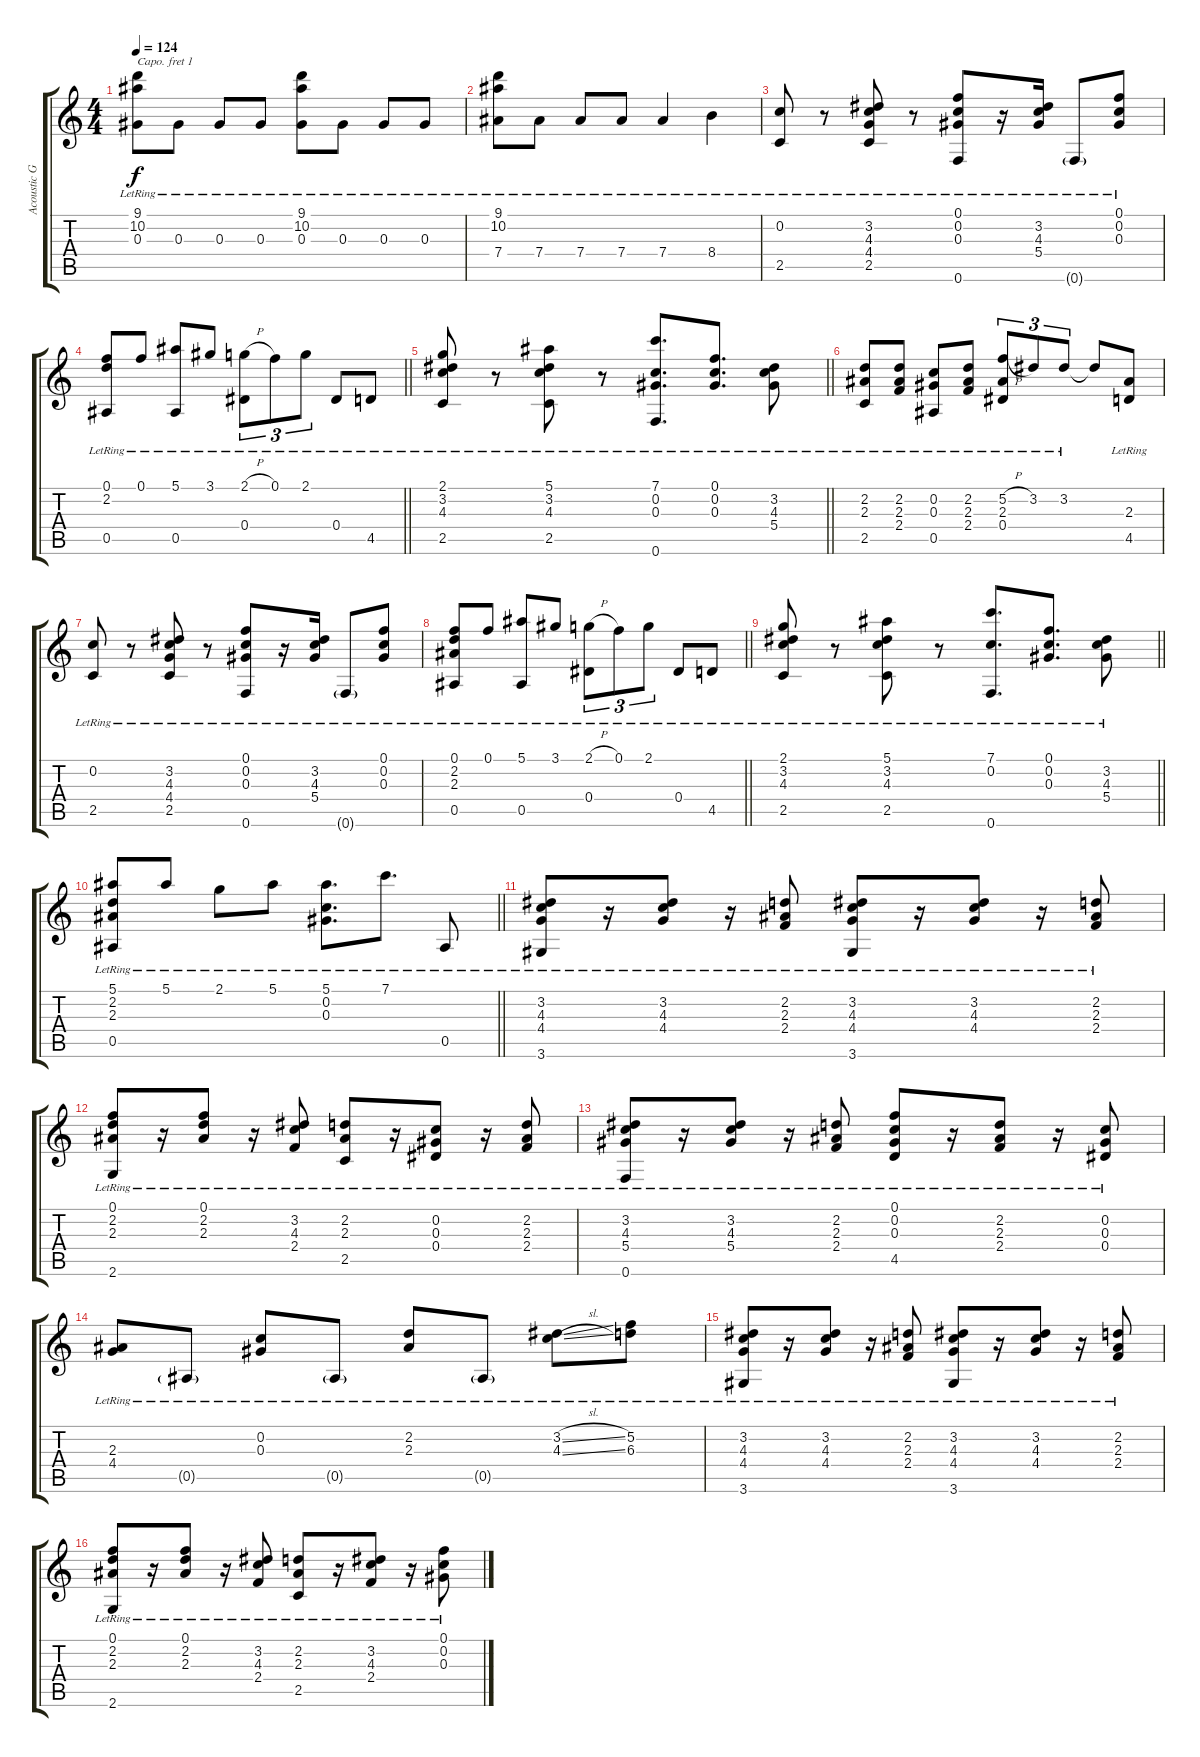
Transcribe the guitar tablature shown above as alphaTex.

\track ("Acoustic Guitar 1" "Acoustic G") {instrument acousticguitarnylon}
\staff {score tabs}
\capo 1
\tuning (E4 B3 G3 D3 A2 E2) {hide}
\ts (4 4)
\tempo 124
\clef g2
\ks c
(9.1{lr} 10.2{lr} 0.3{lr}).8{dy f} 0.3{lr}.8 0.3{lr}.8 0.3{lr}.8 (9.1{lr} 10.2{lr} 0.3{lr}).8 0.3{lr}.8 0.3{lr}.8 0.3{lr}.8 |
(9.1{lr} 10.2{lr} 7.4{lr}).8 7.4{lr}.8 7.4{lr}.8 7.4{lr}.8 7.4{lr}.4 8.4{lr}.4 |
(0.2{lr} 2.5{lr}).8 r.8 (3.2{lr} 4.3{lr} 4.4{lr} 2.5{lr}).8 r.8 (0.1{lr} 0.2{lr} 0.3{lr} 0.6{lr}).8 r.16 (3.2{lr} 4.3{lr} 5.4{lr}).16 0.6{g lr}.8 (0.1{lr} 0.2{lr} 0.3{lr}).8 |
\barLineRight lightlight
(0.1{lr} 2.2{lr} 0.5{lr}).8 0.1{lr}.8 (5.1{lr} 0.5{lr}).8 3.1{lr}.8 (2.1{h lr} 0.4{lr}).8{tu (3 2)} 0.1{lr}.8{tu (3 2)} 2.1{lr}.8{tu (3 2)} 0.4{lr}.8 4.5{lr}.8 |
\barLineRight lightlight
(2.1{lr} 3.2{lr} 4.3{lr} 2.5{lr}).8 r.8 (5.1{lr} 3.2{lr} 4.3{lr} 2.5{lr}).8 r.8 (7.1{lr} 0.2{lr} 0.3{lr} 0.6{lr}).8{d} (0.1{lr} 0.2{lr} 0.3{lr}).8{d} (3.2{lr} 4.3{lr} 5.4{lr}).8 |
(2.2{lr} 2.3{lr} 2.5{lr}).8 (2.2{lr} 2.3{lr} 2.4{lr}).8 (0.2{lr} 0.3{lr} 0.5{lr}).8 (2.2{lr} 2.3{lr} 2.4{lr}).8 (5.2{h lr} 2.3{lr} 0.4{lr}).8{tu (3 2)} 3.2{lr}.8{tu (3 2)} 3.2{lr}.8{tu (3 2)} 3.2{t}.8 (2.3{lr} 4.5{lr}).8 |
(0.2{lr} 2.5{lr}).8 r.8 (3.2{lr} 4.3{lr} 4.4{lr} 2.5{lr}).8 r.8 (0.1{lr} 0.2{lr} 0.3{lr} 0.6{lr}).8 r.16 (3.2{lr} 4.3{lr} 5.4{lr}).16 0.6{g lr}.8 (0.1{lr} 0.2{lr} 0.3{lr}).8 |
\barLineRight lightlight
(0.1{lr} 2.2{lr} 2.3{lr} 0.5{lr}).8 0.1{lr}.8 (5.1{lr} 0.5{lr}).8 3.1{lr}.8 (2.1{h lr} 0.4{lr}).8{tu (3 2)} 0.1{lr}.8{tu (3 2)} 2.1{lr}.8{tu (3 2)} 0.4{lr}.8 4.5{lr}.8 |
\barLineRight lightlight
(2.1{lr} 3.2{lr} 4.3{lr} 2.5{lr}).8 r.8 (5.1{lr} 3.2{lr} 4.3{lr} 2.5{lr}).8 r.8 (7.1{lr} 0.2{lr} 0.6{lr}).8{d} (0.1{lr} 0.2{lr} 0.3{lr}).8{d} (3.2{lr} 4.3{lr} 5.4{lr}).8 |
\barLineRight lightlight
(5.1{lr} 2.2{lr} 2.3{lr} 0.5{lr}).8 5.1{lr}.8 2.1{lr}.8 5.1{lr}.8 (5.1{lr} 0.2{lr} 0.3{lr}).8{d} 7.1{lr}.8{d} 0.5{lr}.8 |
(3.2{lr} 4.3{lr} 4.4{lr} 3.6{lr}).8 r.16 (3.2{lr} 4.3{lr} 4.4{lr}).8 r.16 (2.2{lr} 2.3{lr} 2.4{lr}).8 (3.2{lr} 4.3{lr} 4.4{lr} 3.6{lr}).8 r.16 (3.2{lr} 4.3{lr} 4.4{lr}).8 r.16 (2.2{lr} 2.3{lr} 2.4{lr}).8 |
(0.1{lr} 2.2{lr} 2.3{lr} 2.6{lr}).8 r.16 (0.1{lr} 2.2{lr} 2.3{lr}).8 r.16 (3.2{lr} 4.3{lr} 2.4{lr}).8 (2.2{lr} 2.3{lr} 2.5{lr}).8 r.16 (0.2{lr} 0.3{lr} 0.4{lr}).8 r.16 (2.2{lr} 2.3{lr} 2.4{lr}).8 |
(3.2{lr} 4.3{lr} 5.4{lr} 0.6{lr}).8 r.16 (3.2{lr} 4.3{lr} 5.4{lr}).8 r.16 (2.2{lr} 2.3{lr} 2.4{lr}).8 (0.1{lr} 0.2{lr} 0.3{lr} 4.5{lr}).8 r.16 (2.2{lr} 2.3{lr} 2.4{lr}).8 r.16 (0.2{lr} 0.3{lr} 0.4{lr}).8 |
(2.3{lr} 4.4{lr}).8 0.5{g lr}.8 (0.2{lr} 0.3{lr}).8 0.5{g lr}.8 (2.2{lr} 2.3{lr}).8 0.5{g lr}.8 (3.2{sl lr} 4.3{sl lr}).8 (5.2{lr} 6.3{lr}).8 |
(3.2{lr} 4.3{lr} 4.4{lr} 3.6{lr}).8 r.16 (3.2{lr} 4.3{lr} 4.4{lr}).8 r.16 (2.2{lr} 2.3{lr} 2.4{lr}).8 (3.2{lr} 4.3{lr} 4.4{lr} 3.6{lr}).8 r.16 (3.2{lr} 4.3{lr} 4.4{lr}).8 r.16 (2.2{lr} 2.3{lr} 2.4{lr}).8 |
(0.1{lr} 2.2{lr} 2.3{lr} 2.6{lr}).8 r.16 (0.1{lr} 2.2{lr} 2.3{lr}).8 r.16 (3.2{lr} 4.3{lr} 2.4{lr}).8 (2.2{lr} 2.3{lr} 2.5{lr}).8 r.16 (3.2{lr} 4.3{lr} 2.4{lr}).8 r.16 (0.1{lr} 0.2{lr} 0.3{lr}).8
